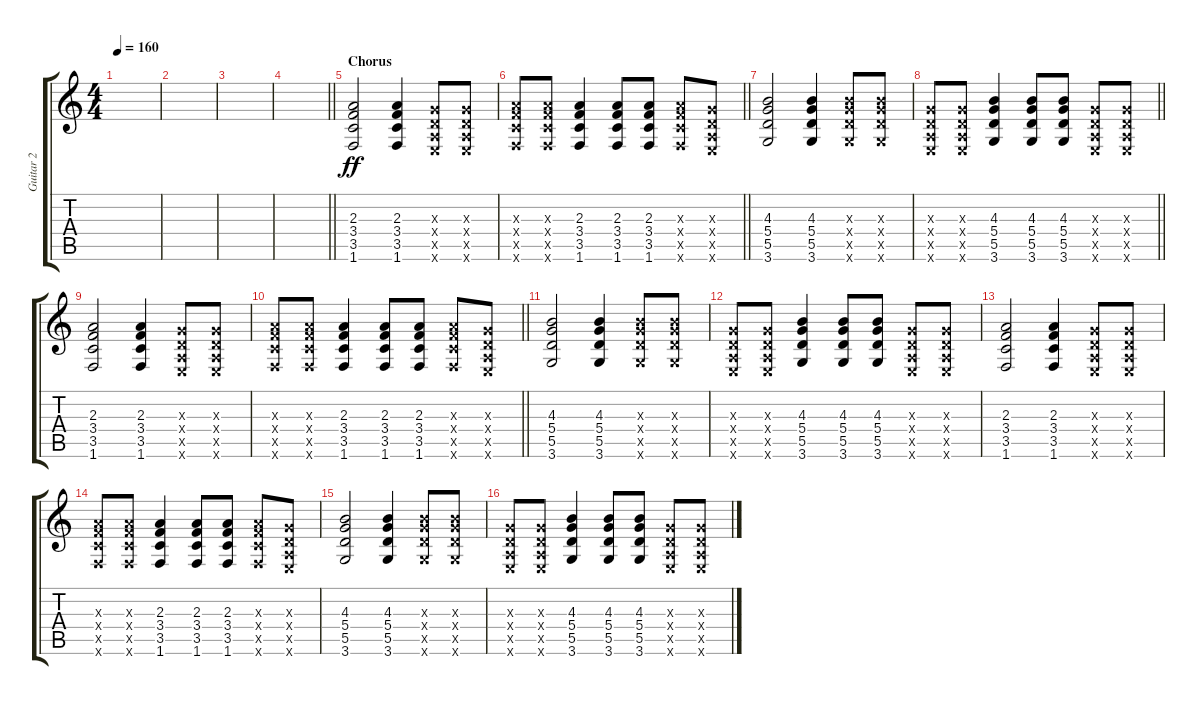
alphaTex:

\track ("Guitar 2 " "Guitar 2 ") {instrument distortionguitar}
\staff {score tabs}
\tuning (E4 B3 G3 D3 A2 E2) {hide}
\ts (4 4)
\tempo 160
\clef g2
\ks c
|
|
|
\barLineRight lightlight
|
\section ("" "Chorus")
(2.3 3.4 3.5 1.6).2{dy ff} (2.3 3.4 3.5 1.6).4 (0.3{x} 0.4{x} 0.5{x} 0.6{x}).8 (0.3{x} 0.4{x} 0.5{x} 0.6{x}).8 |
\barLineRight lightlight
(2.3{x} 3.4{x} 3.5{x} 1.6{x}).8 (2.3{x} 3.4{x} 3.5{x} 1.6{x}).8 (2.3 3.4 3.5 1.6).4 (2.3 3.4 3.5 1.6).8 (2.3 3.4 3.5 1.6).8 (2.3{x} 3.4{x} 3.5{x} 1.6{x}).8 (0.3{x} 0.4{x} 0.5{x} 0.6{x}).8 |
(4.3 5.4 5.5 3.6).2 (4.3 5.4 5.5 3.6).4 (4.3{x} 5.4{x} 5.5{x} 3.6{x}).8 (4.3{x} 5.4{x} 5.5{x} 3.6{x}).8 |
\barLineRight lightlight
(0.3{x} 0.4{x} 0.5{x} 0.6{x}).8 (0.3{x} 0.4{x} 0.5{x} 0.6{x}).8 (4.3 5.4 5.5 3.6).4 (4.3 5.4 5.5 3.6).8 (4.3 5.4 5.5 3.6).8 (0.3{x} 0.4{x} 0.5{x} 0.6{x}).8 (0.3{x} 0.4{x} 0.5{x} 0.6{x}).8 |
(2.3 3.4 3.5 1.6).2 (2.3 3.4 3.5 1.6).4 (0.3{x} 0.4{x} 0.5{x} 0.6{x}).8 (0.3{x} 0.4{x} 0.5{x} 0.6{x}).8 |
\barLineRight lightlight
(2.3{x} 3.4{x} 3.5{x} 1.6{x}).8 (2.3{x} 3.4{x} 3.5{x} 1.6{x}).8 (2.3 3.4 3.5 1.6).4 (2.3 3.4 3.5 1.6).8 (2.3 3.4 3.5 1.6).8 (2.3{x} 3.4{x} 3.5{x} 1.6{x}).8 (0.3{x} 0.4{x} 0.5{x} 0.6{x}).8 |
(4.3 5.4 5.5 3.6).2 (4.3 5.4 5.5 3.6).4 (4.3{x} 5.4{x} 5.5{x} 3.6{x}).8 (4.3{x} 5.4{x} 5.5{x} 3.6{x}).8 |
(0.3{x} 0.4{x} 0.5{x} 0.6{x}).8 (0.3{x} 0.4{x} 0.5{x} 0.6{x}).8 (4.3 5.4 5.5 3.6).4 (4.3 5.4 5.5 3.6).8 (4.3 5.4 5.5 3.6).8 (0.3{x} 0.4{x} 0.5{x} 0.6{x}).8 (0.3{x} 0.4{x} 0.5{x} 0.6{x}).8 |
(2.3 3.4 3.5 1.6).2 (2.3 3.4 3.5 1.6).4 (0.3{x} 0.4{x} 0.5{x} 0.6{x}).8 (0.3{x} 0.4{x} 0.5{x} 0.6{x}).8 |
(2.3{x} 3.4{x} 3.5{x} 1.6{x}).8 (2.3{x} 3.4{x} 3.5{x} 1.6{x}).8 (2.3 3.4 3.5 1.6).4 (2.3 3.4 3.5 1.6).8 (2.3 3.4 3.5 1.6).8 (2.3{x} 3.4{x} 3.5{x} 1.6{x}).8 (0.3{x} 0.4{x} 0.5{x} 0.6{x}).8 |
(4.3 5.4 5.5 3.6).2 (4.3 5.4 5.5 3.6).4 (4.3{x} 5.4{x} 5.5{x} 3.6{x}).8 (4.3{x} 5.4{x} 5.5{x} 3.6{x}).8 |
(0.3{x} 0.4{x} 0.5{x} 0.6{x}).8 (0.3{x} 0.4{x} 0.5{x} 0.6{x}).8 (4.3 5.4 5.5 3.6).4 (4.3 5.4 5.5 3.6).8 (4.3 5.4 5.5 3.6).8 (0.3{x} 0.4{x} 0.5{x} 0.6{x}).8 (0.3{x} 0.4{x} 0.5{x} 0.6{x}).8
